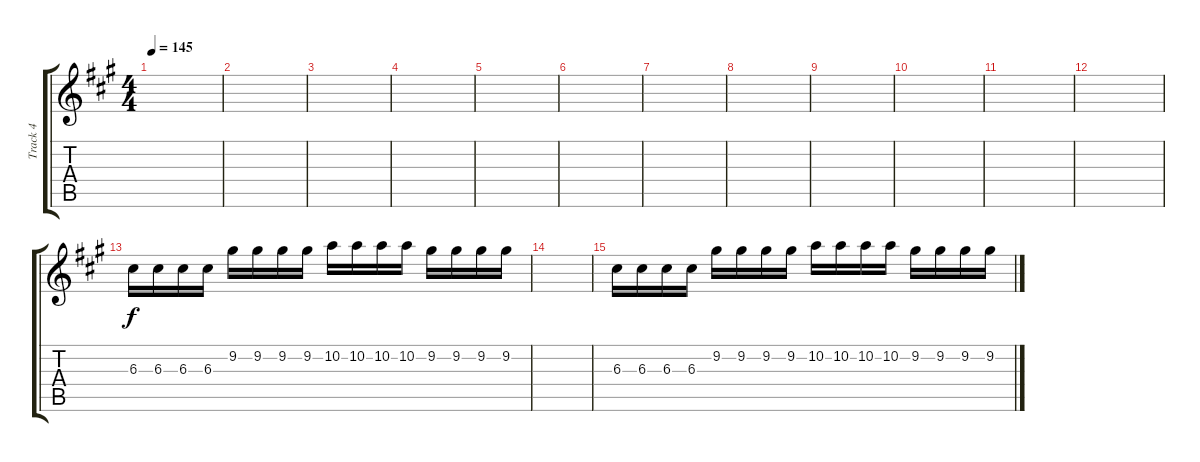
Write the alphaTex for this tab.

\track ("Track 4" "Track 4") {instrument distortionguitar}
\staff {score tabs}
\tuning (E4 B3 G3 D3 A2 E2) {hide}
\ts (4 4)
\tempo 145
\clef g2
\ks a
|
|
|
|
|
|
|
|
|
|
|
|
6.3.16 6.3.16 6.3.16 6.3.16 9.2.16 9.2.16 9.2.16 9.2.16 10.2.16 10.2.16 10.2.16 10.2.16 9.2.16 9.2.16 9.2.16 9.2.16 |
|
6.3.16 6.3.16 6.3.16 6.3.16 9.2.16 9.2.16 9.2.16 9.2.16 10.2.16 10.2.16 10.2.16 10.2.16 9.2.16 9.2.16 9.2.16 9.2.16
